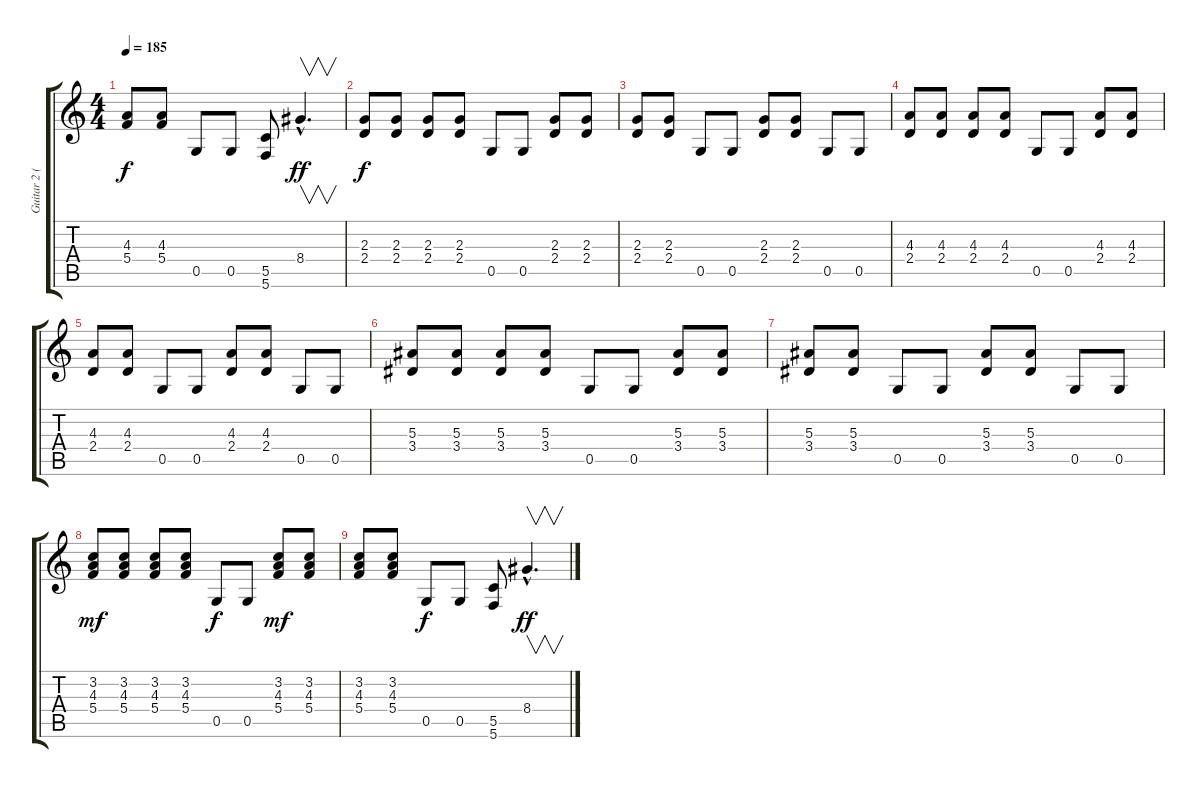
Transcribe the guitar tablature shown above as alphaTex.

\track ("Guitar 2 (Lead)" "Guitar 2 (") {instrument distortionguitar}
\staff {score tabs}
\tuning (D4 A3 F3 C3 G2 C2) {hide}
\ts (4 4)
\tempo 185
\clef g2
\ks c
(4.3 5.4).8{dy f} (4.3 5.4).8 0.5.8 0.5.8 (5.5 5.6).8 8.4{hac}.4{v d dy ff instrument guitarharmonics} |
(2.3 2.4).8{dy f instrument distortionguitar} (2.3 2.4).8 (2.3 2.4).8 (2.3 2.4).8 0.5.8 0.5.8 (2.3 2.4).8 (2.3 2.4).8 |
(2.3 2.4).8 (2.3 2.4).8 0.5.8 0.5.8 (2.3 2.4).8 (2.3 2.4).8 0.5.8 0.5.8 |
(4.3 2.4).8 (4.3 2.4).8 (4.3 2.4).8 (4.3 2.4).8 0.5.8 0.5.8 (4.3 2.4).8 (4.3 2.4).8 |
(4.3 2.4).8 (4.3 2.4).8 0.5.8 0.5.8 (4.3 2.4).8 (4.3 2.4).8 0.5.8 0.5.8 |
(5.3 3.4).8 (5.3 3.4).8 (5.3 3.4).8 (5.3 3.4).8 0.5.8 0.5.8 (5.3 3.4).8 (5.3 3.4).8 |
(5.3 3.4).8 (5.3 3.4).8 0.5.8 0.5.8 (5.3 3.4).8 (5.3 3.4).8 0.5.8 0.5.8 |
(3.2 4.3 5.4).8{dy mf} (3.2 4.3 5.4).8 (3.2 4.3 5.4).8 (3.2 4.3 5.4).8 0.5.8{dy f} 0.5.8 (3.2 4.3 5.4).8{dy mf} (3.2 4.3 5.4).8 |
(3.2 4.3 5.4).8 (3.2 4.3 5.4).8 0.5.8{dy f} 0.5.8 (5.5 5.6).8 8.4{hac}.4{v d dy ff instrument guitarharmonics}
